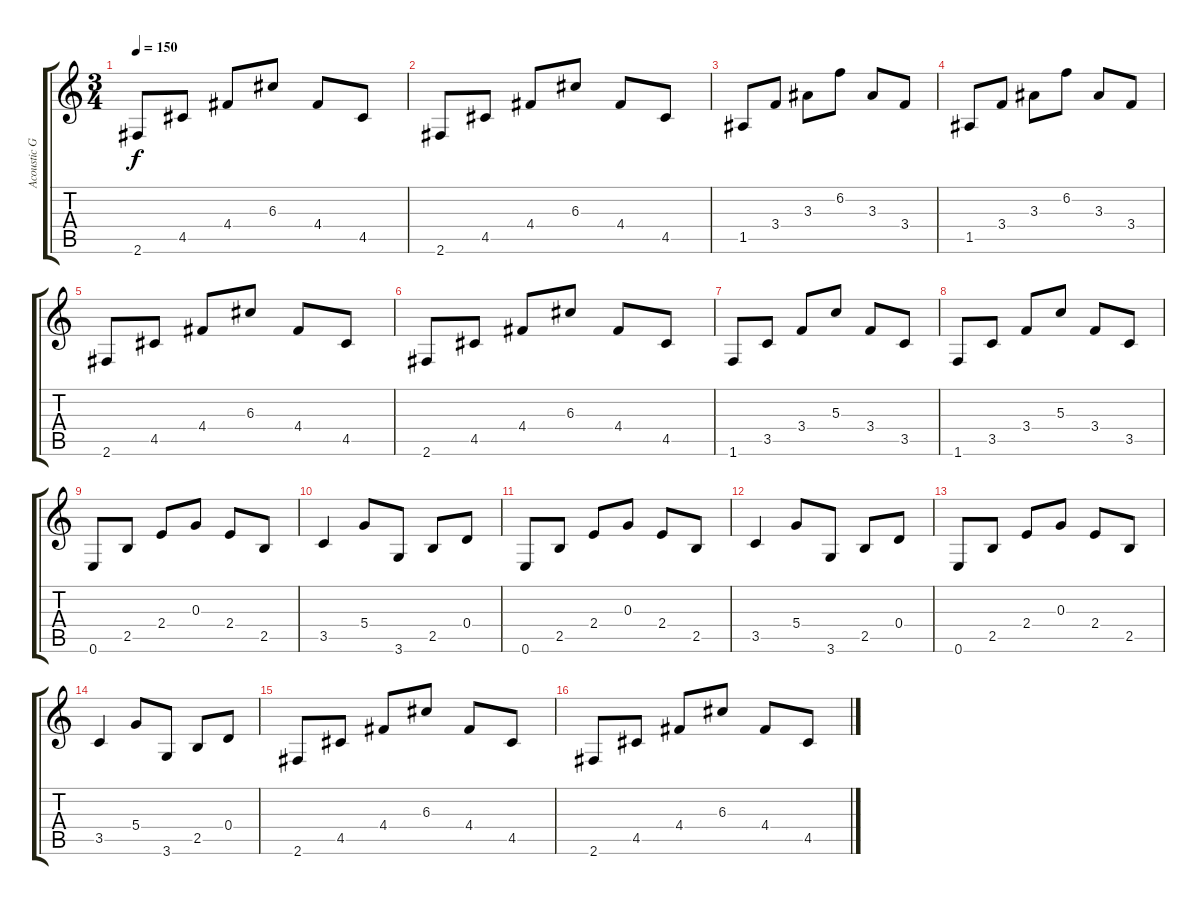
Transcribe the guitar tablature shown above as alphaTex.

\track ("Acoustic Guitar II" "Acoustic G") {instrument acousticguitarsteel}
\staff {score tabs}
\tuning (E4 B3 G3 D3 A2 E2) {hide}
\ts (3 4)
\tempo 150
\clef g2
\ks c
2.6.8{dy f} 4.5.8 4.4.8 6.3.8 4.4.8 4.5.8 |
2.6.8 4.5.8 4.4.8 6.3.8 4.4.8 4.5.8 |
1.5.8 3.4.8 3.3.8 6.2.8 3.3.8 3.4.8 |
1.5.8 3.4.8 3.3.8 6.2.8 3.3.8 3.4.8 |
2.6.8 4.5.8 4.4.8 6.3.8 4.4.8 4.5.8 |
2.6.8 4.5.8 4.4.8 6.3.8 4.4.8 4.5.8 |
1.6.8 3.5.8 3.4.8 5.3.8 3.4.8 3.5.8 |
1.6.8 3.5.8 3.4.8 5.3.8 3.4.8 3.5.8 |
0.6.8 2.5.8 2.4.8 0.3.8 2.4.8 2.5.8 |
3.5.4 5.4.8 3.6.8 2.5.8 0.4.8 |
0.6.8 2.5.8 2.4.8 0.3.8 2.4.8 2.5.8 |
3.5.4 5.4.8 3.6.8 2.5.8 0.4.8 |
0.6.8 2.5.8 2.4.8 0.3.8 2.4.8 2.5.8 |
3.5.4 5.4.8 3.6.8 2.5.8 0.4.8 |
2.6.8 4.5.8 4.4.8 6.3.8 4.4.8 4.5.8 |
2.6.8 4.5.8 4.4.8 6.3.8 4.4.8 4.5.8
